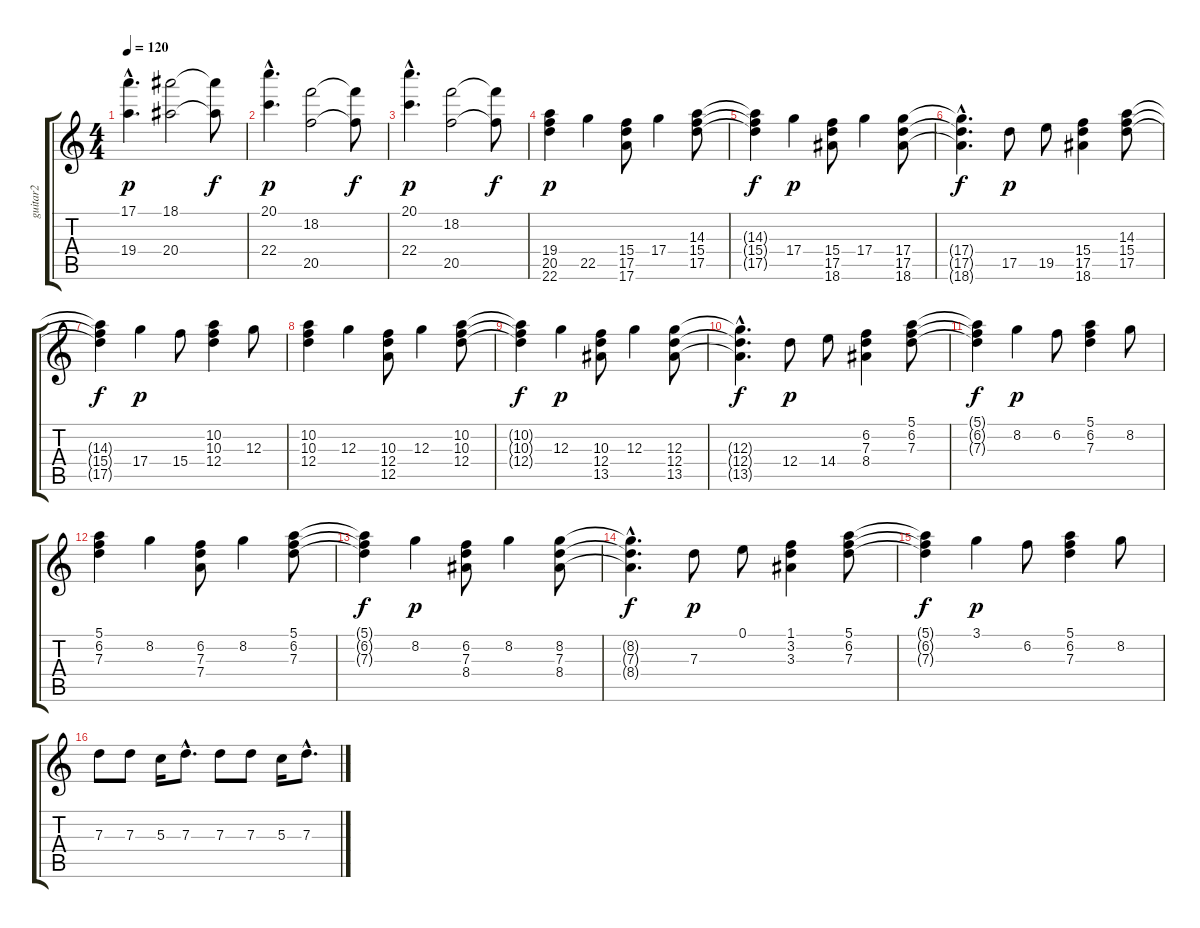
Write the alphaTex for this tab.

\track ("guitar2" "guitar2") {instrument distortionguitar}
\staff {score tabs}
\tuning (E4 B3 G3 D3 A2 E2) {hide}
\ts (4 4)
\tempo 120
\clef g2
\ks c
(17.1{hac} 19.4{hac}).4{d dy p} (18.1 20.4).2 (18.1{t} 20.4{t}).8{dy f} |
(20.1{hac} 22.4{hac}).4{d dy p} (18.2 20.5).2 (18.2{t} 20.5{t}).8{dy f} |
(20.1{hac} 22.4{hac}).4{d dy p} (18.2 20.5).2 (18.2{t} 20.5{t}).8{dy f} |
(19.4 20.5 22.6).4{dy p} 22.5.4 (15.4 17.5 17.6).8 17.4.4 (14.3 15.4 17.5).8 |
(14.3{t} 15.4{t} 17.5{t}).4{dy f} 17.4.4{dy p} (15.4 17.5 18.6).8 17.4.4 (17.4 17.5 18.6).8 |
(17.4{hac t} 17.5{hac t} 18.6{hac t}).4{d dy f} 17.5.8{dy p} 19.5.8 (15.4 17.5 18.6).4 (14.3 15.4 17.5).8 |
(14.3{t} 15.4{t} 17.5{t}).4{dy f} 17.4.4{dy p} 15.4.8 (10.2 10.3 12.4).4 12.3.8 |
(10.2 10.3 12.4).4 12.3.4 (10.3 12.4 12.5).8 12.3.4 (10.2 10.3 12.4).8 |
(10.2{t} 10.3{t} 12.4{t}).4{dy f} 12.3.4{dy p} (10.3 12.4 13.5).8 12.3.4 (12.3 12.4 13.5).8 |
(12.3{hac t} 12.4{hac t} 13.5{hac t}).4{d dy f} 12.4.8{dy p} 14.4.8 (6.2 7.3 8.4).4 (5.1 6.2 7.3).8 |
(5.1{t} 6.2{t} 7.3{t}).4{dy f} 8.2.4{dy p} 6.2.8 (5.1 6.2 7.3).4 8.2.8 |
(5.1 6.2 7.3).4 8.2.4 (6.2 7.3 7.4).8 8.2.4 (5.1 6.2 7.3).8 |
(5.1{t} 6.2{t} 7.3{t}).4{dy f} 8.2.4{dy p} (6.2 7.3 8.4).8 8.2.4 (8.2 7.3 8.4).8 |
(8.2{hac t} 7.3{hac t} 8.4{hac t}).4{d dy f} 7.3.8{dy p} 0.1.8 (1.1 3.2 3.3).4 (5.1 6.2 7.3).8 |
(5.1{t} 6.2{t} 7.3{t}).4{dy f} 3.1.4{dy p} 6.2.8 (5.1 6.2 7.3).4 8.2.8 |
7.3.8 7.3.8 5.3.16 7.3{hac}.8{d} 7.3.8 7.3.8 5.3.16 7.3{hac}.8{d}
